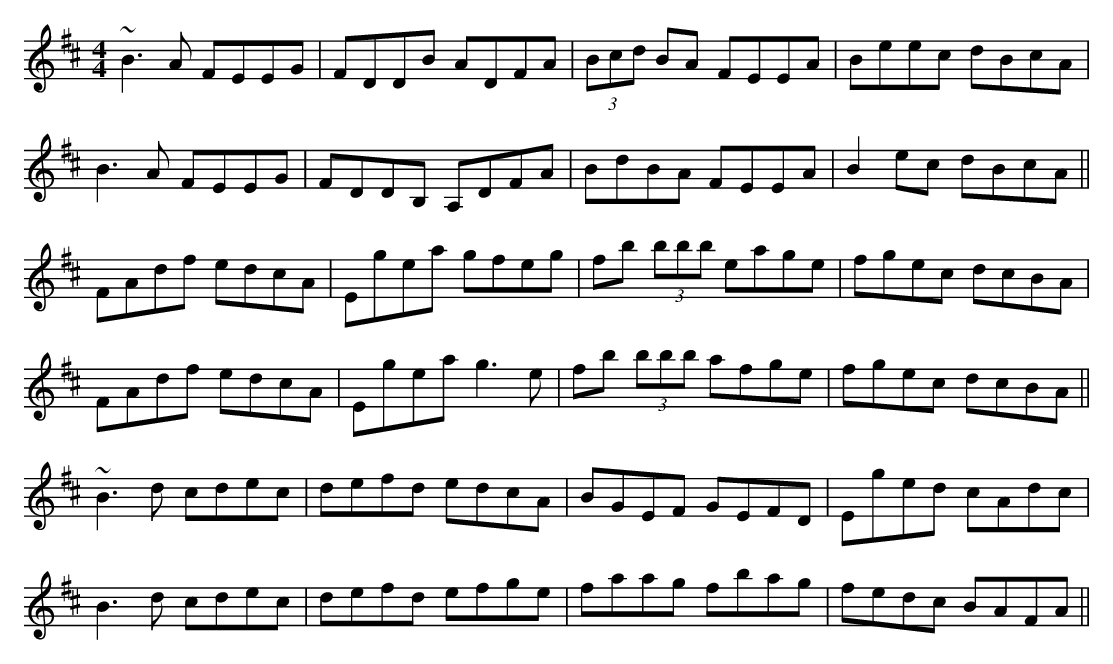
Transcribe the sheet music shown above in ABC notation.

X:1
M:4/4
K:D
~B3 A FEEG|FDDB ADFA|(3Bcd BA FEEA|Beec dBcA|
B3 A FEEG|FDDB, A,DFA|BdBA FEEA|B2 ec dBcA||
FAdf edcA|Egea gfeg|fb (3bbb eage|fgec dcBA|
FAdf edcA|Egea g3 e|fb (3bbb afge|fgec dcBA||
~B3 d cdec|defd edcA|BGEF GEFD|Eged cAdc|
B3 d cdec|defd efge|faag fbag|fedc BAFA||
